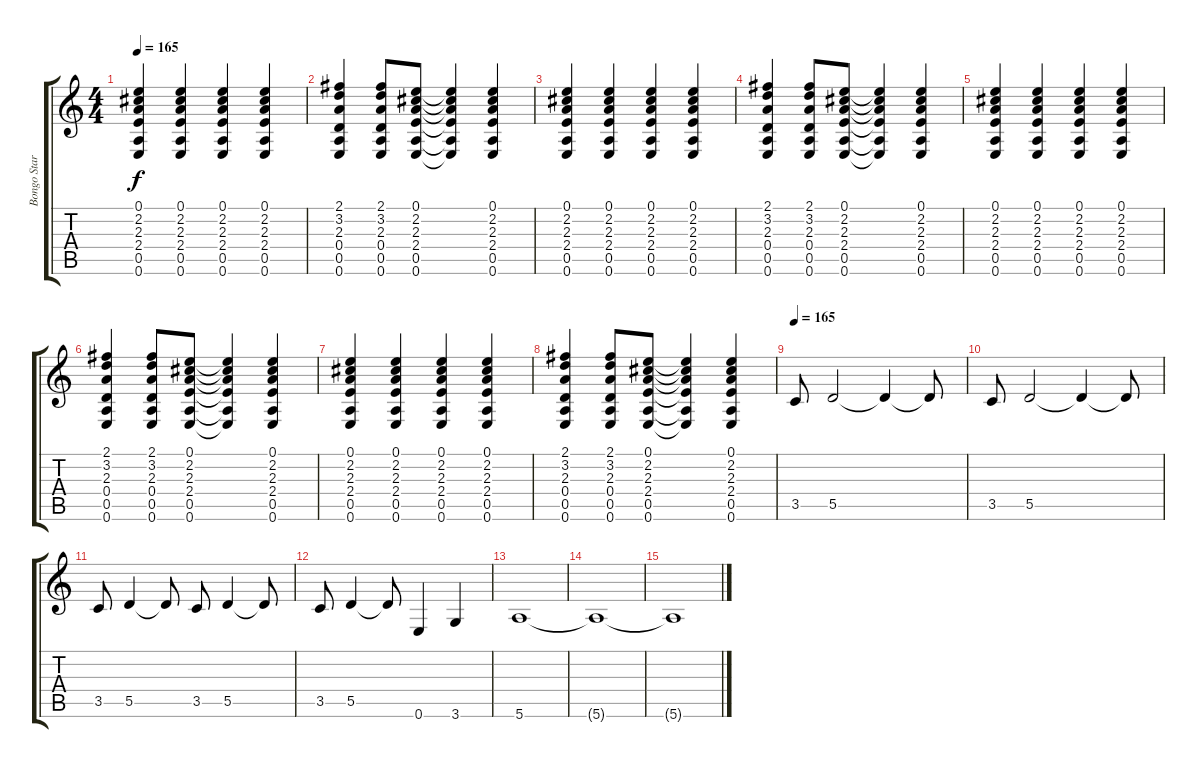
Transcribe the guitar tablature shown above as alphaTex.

\track ("Bongo Starr" "Bongo Star") {instrument overdrivenguitar}
\staff {score tabs}
\tuning (E4 B3 G3 D3 A2 E2) {hide}
\ts (4 4)
\tempo 165
\clef g2
\ks c
(0.1 2.2 2.3 2.4 0.5 0.6).4{dy f} (0.1 2.2 2.3 2.4 0.5 0.6).4 (0.1 2.2 2.3 2.4 0.5 0.6).4 (0.1 2.2 2.3 2.4 0.5 0.6).4 |
(2.1 3.2 2.3 0.4 0.5 0.6).4 (2.1 3.2 2.3 0.4 0.5 0.6).8 (0.1 2.2 2.3 2.4 0.5 0.6).8 (0.1{t} 2.2{t} 2.3{t} 2.4{t} 0.5{t} 0.6{t}).4 (0.1 2.2 2.3 2.4 0.5 0.6).4 |
(0.1 2.2 2.3 2.4 0.5 0.6).4 (0.1 2.2 2.3 2.4 0.5 0.6).4 (0.1 2.2 2.3 2.4 0.5 0.6).4 (0.1 2.2 2.3 2.4 0.5 0.6).4 |
(2.1 3.2 2.3 0.4 0.5 0.6).4 (2.1 3.2 2.3 0.4 0.5 0.6).8 (0.1 2.2 2.3 2.4 0.5 0.6).8 (0.1{t} 2.2{t} 2.3{t} 2.4{t} 0.5{t} 0.6{t}).4 (0.1 2.2 2.3 2.4 0.5 0.6).4 |
(0.1 2.2 2.3 2.4 0.5 0.6).4 (0.1 2.2 2.3 2.4 0.5 0.6).4 (0.1 2.2 2.3 2.4 0.5 0.6).4 (0.1 2.2 2.3 2.4 0.5 0.6).4 |
(2.1 3.2 2.3 0.4 0.5 0.6).4 (2.1 3.2 2.3 0.4 0.5 0.6).8 (0.1 2.2 2.3 2.4 0.5 0.6).8 (0.1{t} 2.2{t} 2.3{t} 2.4{t} 0.5{t} 0.6{t}).4 (0.1 2.2 2.3 2.4 0.5 0.6).4 |
(0.1 2.2 2.3 2.4 0.5 0.6).4 (0.1 2.2 2.3 2.4 0.5 0.6).4 (0.1 2.2 2.3 2.4 0.5 0.6).4 (0.1 2.2 2.3 2.4 0.5 0.6).4 |
(2.1 3.2 2.3 0.4 0.5 0.6).4 (2.1 3.2 2.3 0.4 0.5 0.6).8 (0.1 2.2 2.3 2.4 0.5 0.6).8 (0.1{t} 2.2{t} 2.3{t} 2.4{t} 0.5{t} 0.6{t}).4 (0.1 2.2 2.3 2.4 0.5 0.6).4 |
\tempo 165
3.5.8{volume 14} 5.5.2 5.5{t}.4 5.5{t}.8 |
3.5.8 5.5.2 5.5{t}.4 5.5{t}.8 |
3.5.8 5.5.4 5.5{t}.8 3.5.8 5.5.4 5.5{t}.8 |
3.5.8 5.5.4 5.5{t}.8 0.6.4 3.6.4 |
5.6.1 |
5.6{t}.1 |
5.6{t}.1
